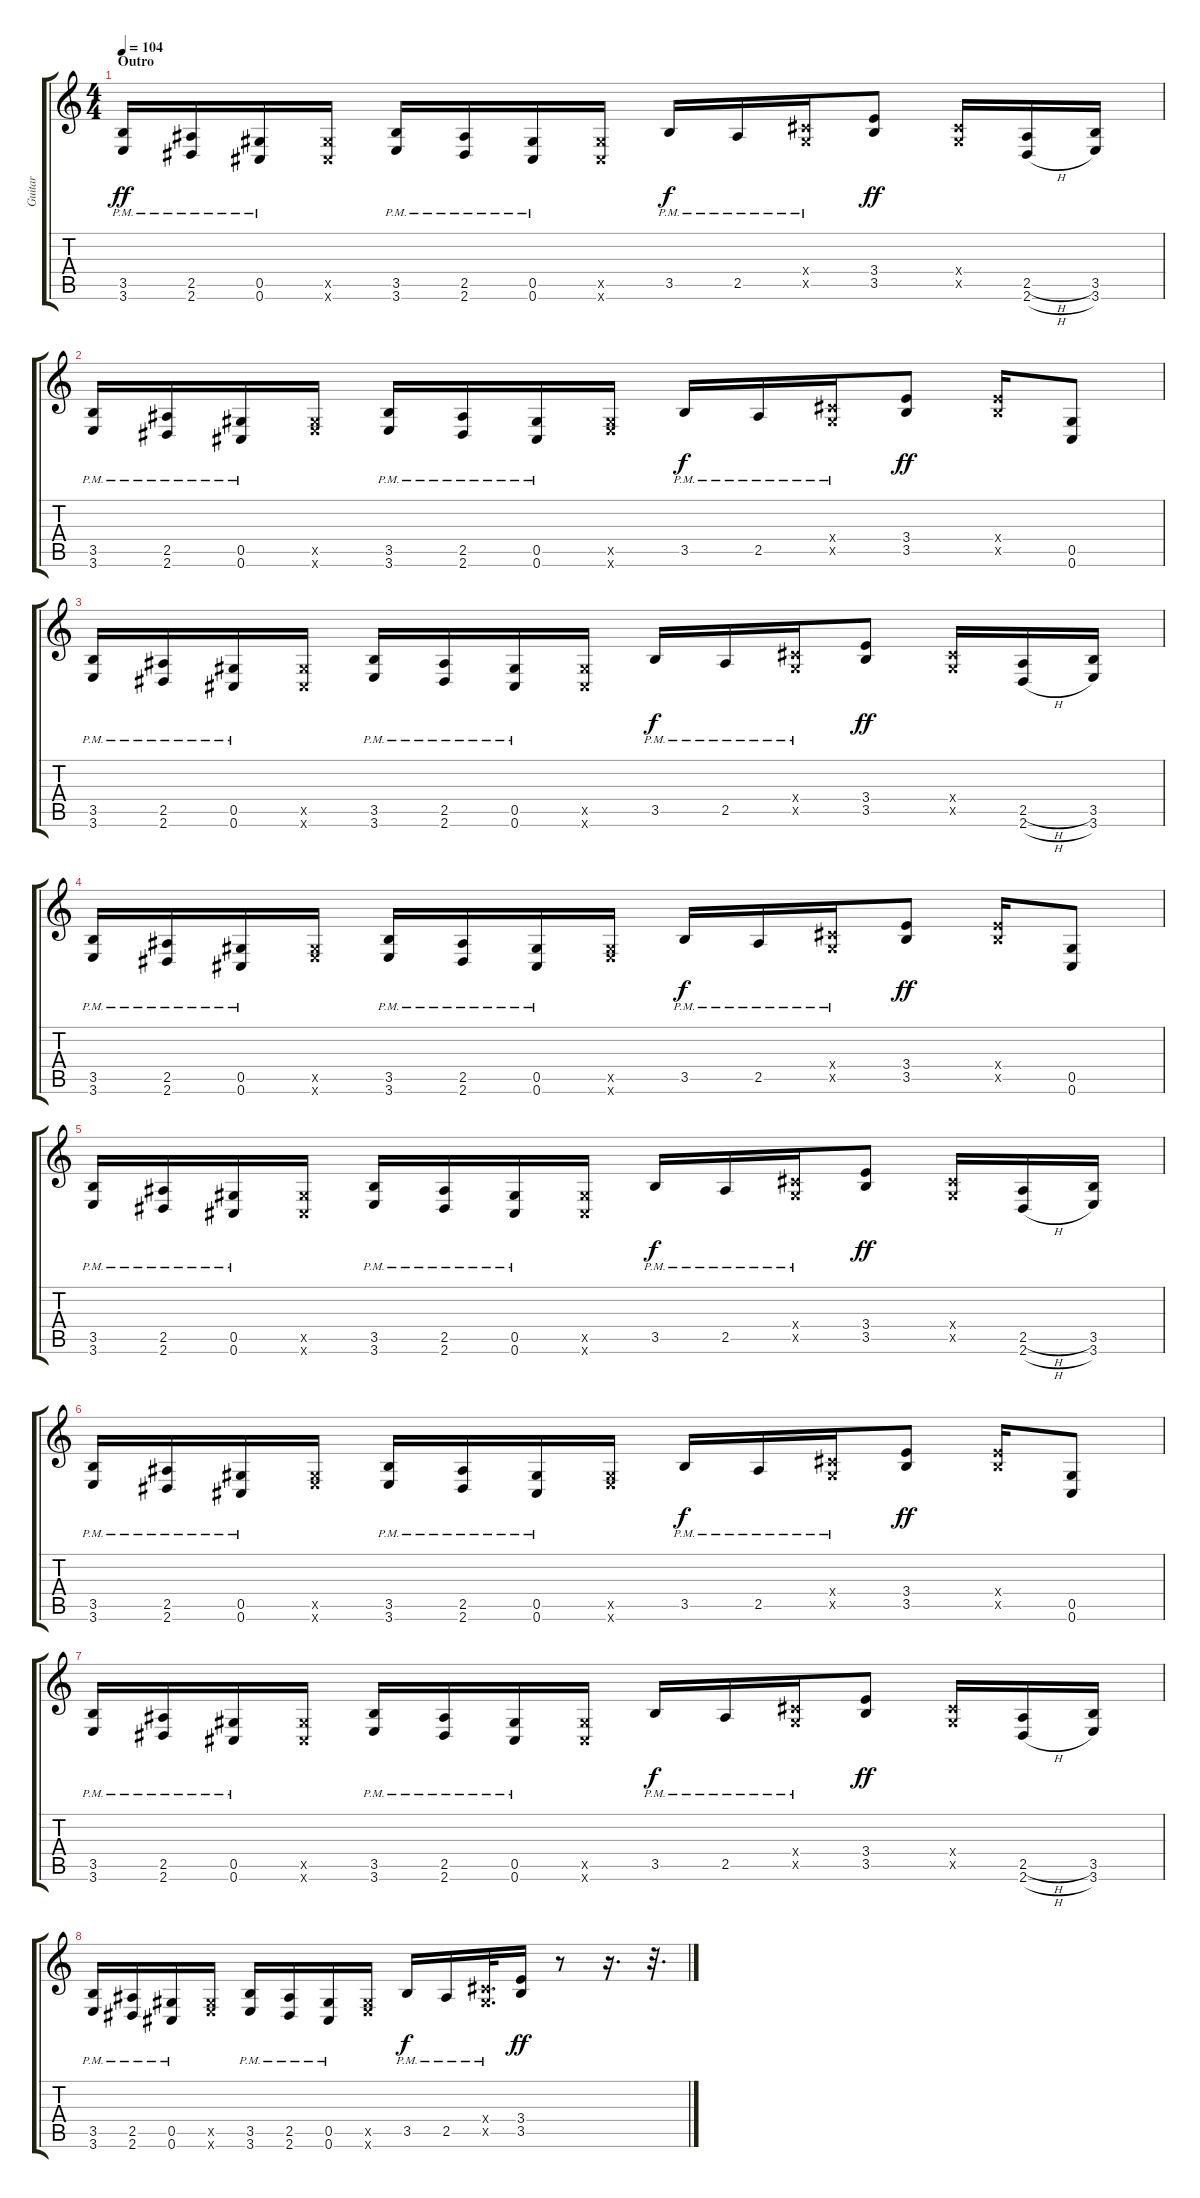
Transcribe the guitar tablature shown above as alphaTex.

\track ("Guitar" "Guitar") {instrument distortionguitar}
\staff {score tabs}
\tuning (Eb4 Bb3 Gb3 Db3 Ab2 Db2) {hide}
\ts (4 4)
\section ("" "Outro")
\tempo 104
\clef g2
\ks c
(3.5{pm} 3.6{pm}).16{dy ff} (2.5{pm} 2.6{pm}).16 (0.5{pm} 0.6{pm}).16 (0.5{x} 0.6{x}).16 (3.5{pm} 3.6{pm}).16 (2.5{pm} 2.6{pm}).16 (0.5{pm} 0.6{pm}).16 (0.5{x} 0.6{x}).16 3.5{pm}.16{dy f} 2.5{pm}.16 (0.4{x} 0.5{pm x}).16 (3.4 3.5).8{dy ff} (0.4{x} 0.5{x}).16 (2.5{h} 2.6{h}).16 (3.5 3.6).16 |
(3.5{pm} 3.6{pm}).16 (2.5{pm} 2.6{pm}).16 (0.5{pm} 0.6{pm}).16 (0.5{x} 3.6{x}).16 (3.5{pm} 3.6{pm}).16 (2.5{pm} 2.6{pm}).16 (0.5{pm} 0.6{pm}).16 (0.5{x} 3.6{x}).16 3.5{pm}.16{dy f} 2.5{pm}.16 (0.4{x} 0.5{pm x}).16 (3.4 3.5).8{dy ff} (3.4{x} 3.5{x}).16 (0.5 0.6).8 |
(3.5{pm} 3.6{pm}).16 (2.5{pm} 2.6{pm}).16 (0.5{pm} 0.6{pm}).16 (0.5{x} 0.6{x}).16 (3.5{pm} 3.6{pm}).16 (2.5{pm} 2.6{pm}).16 (0.5{pm} 0.6{pm}).16 (0.5{x} 0.6{x}).16 3.5{pm}.16{dy f} 2.5{pm}.16 (0.4{x} 0.5{pm x}).16 (3.4 3.5).8{dy ff} (0.4{x} 0.5{x}).16 (2.5{h} 2.6{h}).16 (3.5 3.6).16 |
(3.5{pm} 3.6{pm}).16 (2.5{pm} 2.6{pm}).16 (0.5{pm} 0.6{pm}).16 (0.5{x} 3.6{x}).16 (3.5{pm} 3.6{pm}).16 (2.5{pm} 2.6{pm}).16 (0.5{pm} 0.6{pm}).16 (0.5{x} 3.6{x}).16 3.5{pm}.16{dy f} 2.5{pm}.16 (0.4{x} 0.5{pm x}).16 (3.4 3.5).8{dy ff} (3.4{x} 3.5{x}).16 (0.5 0.6).8 |
(3.5{pm} 3.6{pm}).16 (2.5{pm} 2.6{pm}).16 (0.5{pm} 0.6{pm}).16 (0.5{x} 0.6{x}).16 (3.5{pm} 3.6{pm}).16 (2.5{pm} 2.6{pm}).16 (0.5{pm} 0.6{pm}).16 (0.5{x} 0.6{x}).16 3.5{pm}.16{dy f} 2.5{pm}.16 (0.4{x} 0.5{pm x}).16 (3.4 3.5).8{dy ff} (0.4{x} 0.5{x}).16 (2.5{h} 2.6{h}).16 (3.5 3.6).16 |
(3.5{pm} 3.6{pm}).16 (2.5{pm} 2.6{pm}).16 (0.5{pm} 0.6{pm}).16 (0.5{x} 3.6{x}).16 (3.5{pm} 3.6{pm}).16 (2.5{pm} 2.6{pm}).16 (0.5{pm} 0.6{pm}).16 (0.5{x} 3.6{x}).16 3.5{pm}.16{dy f} 2.5{pm}.16 (0.4{x} 0.5{pm x}).16 (3.4 3.5).8{dy ff} (3.4{x} 3.5{x}).16 (0.5 0.6).8 |
(3.5{pm} 3.6{pm}).16 (2.5{pm} 2.6{pm}).16 (0.5{pm} 0.6{pm}).16 (0.5{x} 0.6{x}).16 (3.5{pm} 3.6{pm}).16 (2.5{pm} 2.6{pm}).16 (0.5{pm} 0.6{pm}).16 (0.5{x} 0.6{x}).16 3.5{pm}.16{dy f} 2.5{pm}.16 (0.4{x} 0.5{pm x}).16 (3.4 3.5).8{dy ff} (0.4{x} 0.5{x}).16 (2.5{h} 2.6{h}).16 (3.5 3.6).16 |
(3.5{pm} 3.6{pm}).16 (2.5{pm} 2.6{pm}).16 (0.5{pm} 0.6{pm}).16 (0.5{x} 3.6{x}).16 (3.5{pm} 3.6{pm}).16 (2.5{pm} 2.6{pm}).16 (0.5{pm} 0.6{pm}).16 (0.5{x} 3.6{x}).16 3.5{pm}.16{dy f} 2.5{pm}.16 (0.4{x} 0.5{pm x}).32{d} (3.4 3.5).16{dy ff} r.8 r.16{d} r.32{d}
